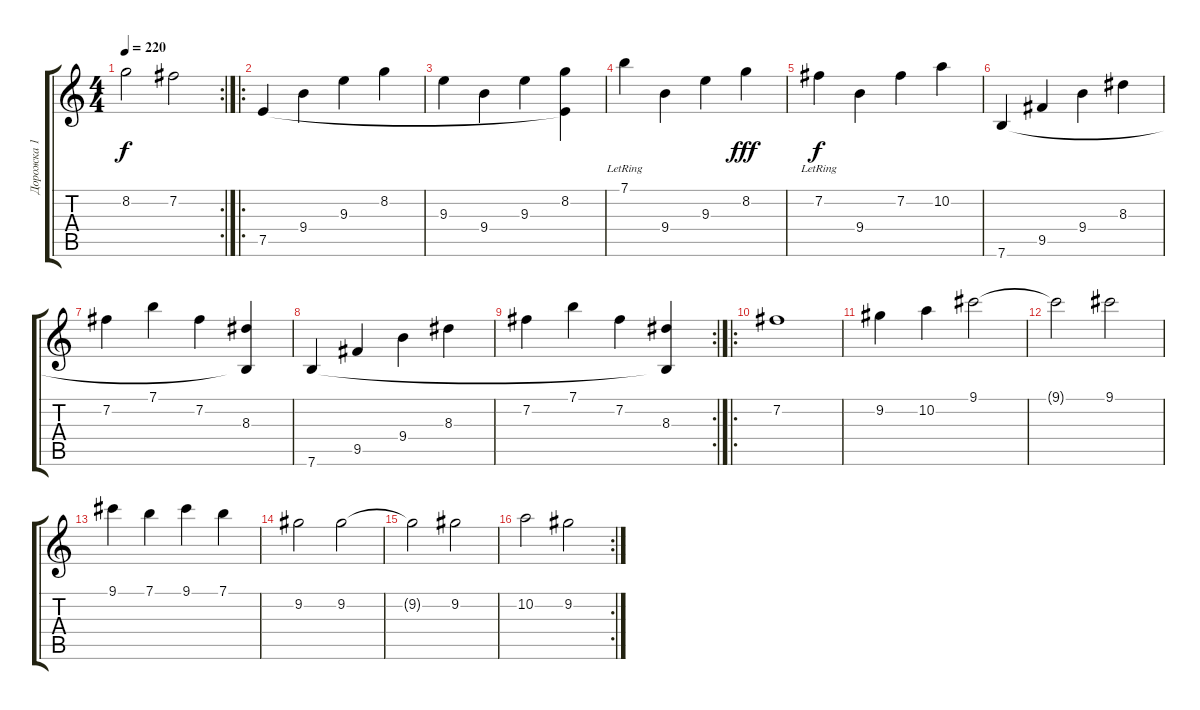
\track ("Дорожка 1" "Дорожка 1") {instrument acousticguitarnylon}
\staff {score tabs}
\tuning (E4 B3 G3 D3 A2 E2) {hide}
\rc 2
\ts (4 4)
\tempo 220
\clef g2
\ks c
8.2.2{dy f} 7.2.2 |
\ro
7.5.4 9.4.4 9.3.4 8.2.4 |
9.3.4 9.4.4 9.3.4 (8.2 7.5{t}).4 |
7.1{lr}.4 9.4.4 9.3.4 8.2.4{dy fff} |
7.2{lr}.4{dy f} 9.4.4 7.2.4 10.2.4 |
7.6.4 9.5.4 9.4.4 8.3.4 |
7.2.4 7.1.4 7.2.4 (8.3 7.6{t}).4 |
7.6.4 9.5.4 9.4.4 8.3.4 |
\rc 2
7.2.4 7.1.4 7.2.4 (8.3 7.6{t}).4 |
\ro
7.2.1 |
9.2.4 10.2.4 9.1.2 |
9.1{t}.2 9.1.2 |
9.1.4 7.1.4 9.1.4 7.1.4 |
9.2.2 9.2.2 |
9.2{t}.2 9.2.2 |
\rc 2
10.2.2 9.2.2
